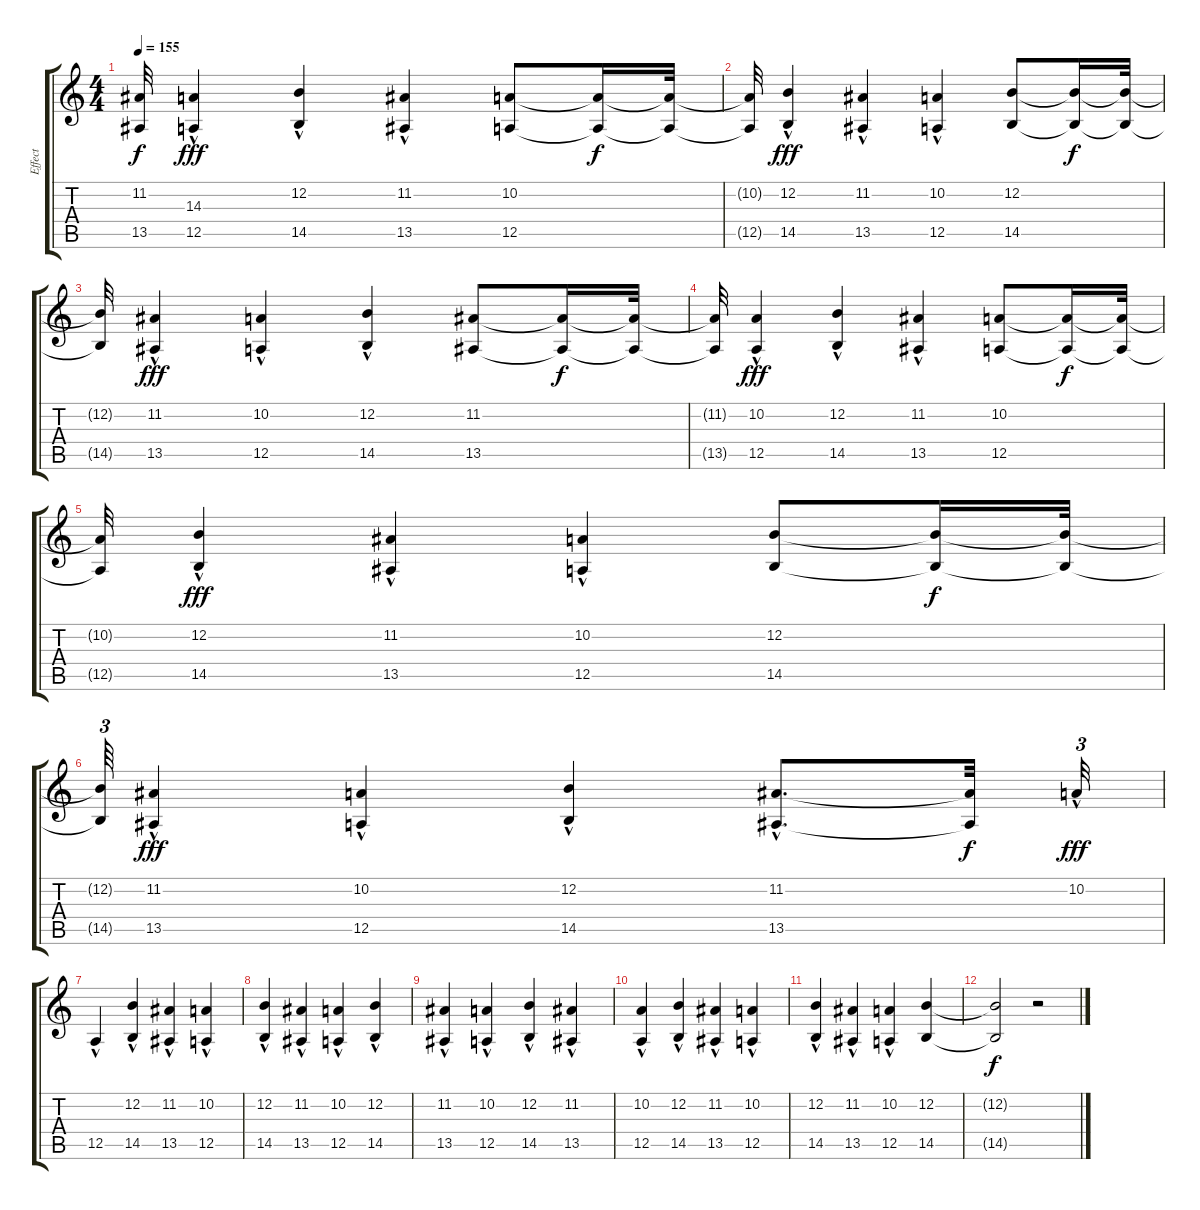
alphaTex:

\track ("Effect" "Effect") {instrument reversecymbal}
\staff {score tabs}
\tuning (E4 B3 G3 D3 A2 E2) {hide}
\ts (4 4)
\tempo 155
\clef g2
\ks c
(11.2{t} 13.5{t}).32{dy f} (14.3{hac} 12.5{hac}).4{dy fff} (12.2{hac} 14.5{hac}).4{balance 12} (11.2{hac} 13.5{hac}).4{balance 9} (10.2 12.5).8{balance 6} (10.2{t} 12.5{t}).16{dy f} (10.2{t} 12.5{t}).32 |
(10.2{t} 12.5{t}).32 (12.2{hac} 14.5{hac}).4{dy fff balance 8} (11.2{hac} 13.5{hac}).4{balance 12} (10.2{hac} 12.5{hac}).4{balance 8} (12.2 14.5).8{balance 6} (12.2{t} 14.5{t}).16{dy f} (12.2{t} 14.5{t}).32 |
(12.2{t} 14.5{t}).32 (11.2{hac} 13.5{hac}).4{dy fff balance 8} (10.2{hac} 12.5{hac}).4{balance 12} (12.2{hac} 14.5{hac}).4{balance 10} (11.2 13.5).8{balance 7} (11.2{t} 13.5{t}).16{dy f} (11.2{t} 13.5{t}).32 |
(11.2{t} 13.5{t}).32 (10.2{hac} 12.5{hac}).4{dy fff volume 8} (12.2{hac} 14.5{hac}).4{volume 8} (11.2{hac} 13.5{hac}).4{volume 7} (10.2 12.5).8{volume 7} (10.2{t} 12.5{t}).16{dy f} (10.2{t} 12.5{t}).32 |
(10.2{t} 12.5{t}).32 (12.2{hac} 14.5{hac}).4{dy fff balance 8} (11.2{hac} 13.5{hac}).4{balance 12} (10.2{hac} 12.5{hac}).4{balance 8} (12.2 14.5).8{balance 6} (12.2{t} 14.5{t}).16{dy f} (12.2{t} 14.5{t}).32 |
(12.2{t} 14.5{t}).64{tu (3 2)} (11.2{hac} 13.5{hac}).4{dy fff} (10.2 12.5{hac}).4 (12.2{hac} 14.5{hac}).4{balance 8} (11.2{hac} 13.5{hac}).8{d volume 7 balance 10} (11.2{t} 13.5{t}).32{dy f} 10.2{hac}.32{tu (3 2) dy fff volume 7 balance 11} |
12.5{hac}.4{balance 11} (12.2{hac} 14.5{hac}).4{balance 8} (11.2{hac} 13.5{hac}).4{volume 6 balance 6} (10.2{hac} 12.5{hac}).4{volume 6 balance 8} |
(12.2{hac} 14.5{hac}).4{volume 6 balance 9} (11.2{hac} 13.5{hac}).4{volume 5 balance 6} (10.2{hac} 12.5{hac}).4{volume 5 balance 9} (12.2{hac} 14.5{hac}).4{volume 5 balance 9} |
(11.2{hac} 13.5{hac}).4{volume 4 balance 6} (10.2{hac} 12.5{hac}).4{balance 6} (12.2{hac} 14.5{hac}).4{balance 5} (11.2{hac} 13.5{hac}).4{balance 4} |
(10.2{hac} 12.5{hac}).4{volume 4} (12.2{hac} 14.5{hac}).4{volume 3} (11.2{hac} 13.5{hac}).4{volume 2} (10.2{hac} 12.5{hac}).4{volume 1} |
(12.2{hac} 14.5{hac}).4{volume 0} (11.2{hac} 13.5{hac}).4 (10.2{hac} 12.5{hac}).4 (12.2 14.5).4 |
(12.2{t} 14.5{t}).2{dy f} r.2
